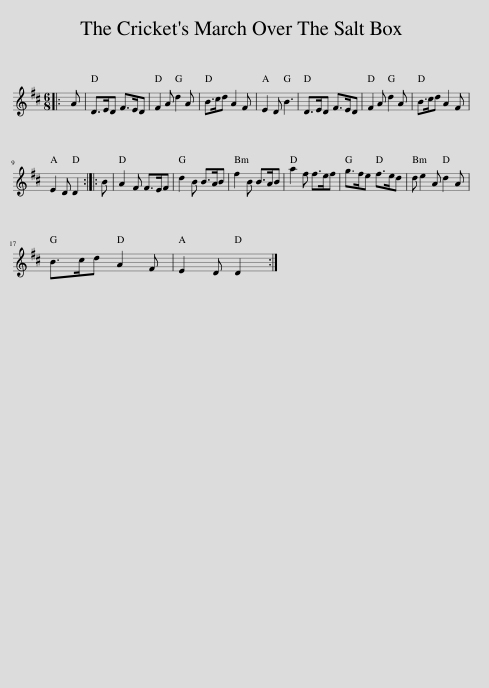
X:1
L:1/8
M:6/8
I:linebreak $
K:D
V:1 treble
V:1
|: A | D>ED F>ED | F2 A d2 A | B>cd A2 F | E2 D B3 | %5
 D>ED F>ED | F2 A d2 A | B>cd A2 F |$ E2 D D2 :: B | %10
 A2 F F>EF | d2 B B>AB | f2 B B>AB | a2 f f>ef | g>fe f>ed | %15
 d e2 A d2 A |$ B>cd A2 F | E2 D D2 :| %18
